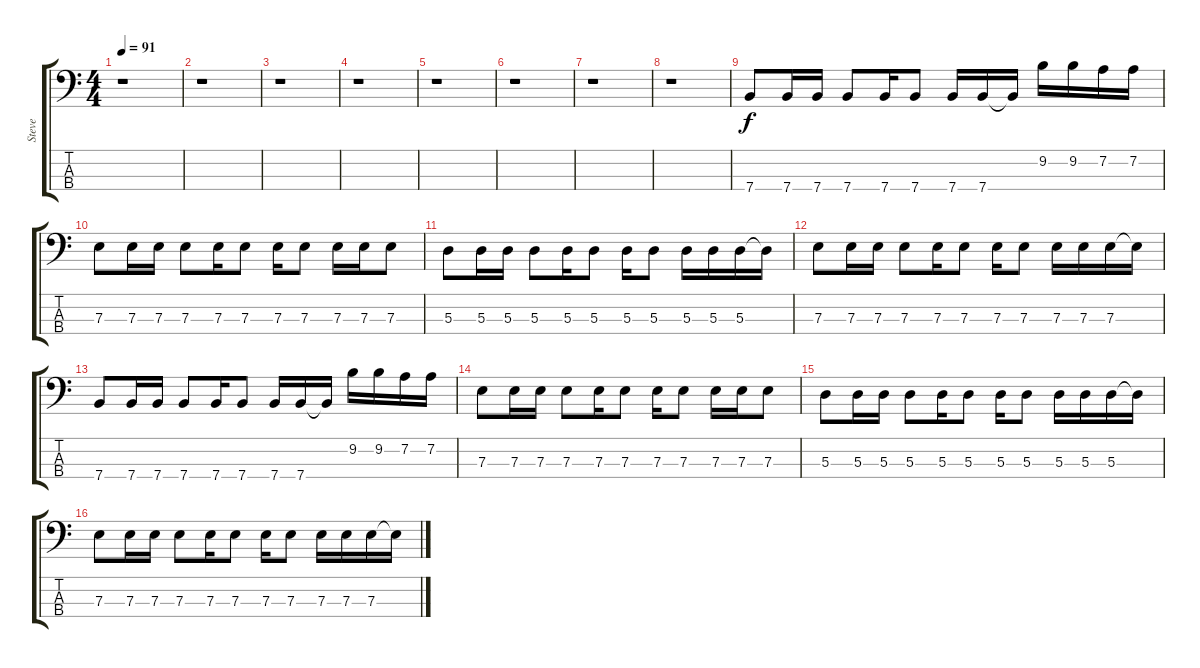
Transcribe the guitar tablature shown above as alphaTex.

\track ("Steve" "Steve") {instrument electricbasspick}
\staff {score tabs}
\tuning (G2 D2 A1 E1) {hide}
\ts (4 4)
\tempo 91
\clef f4
\ks c
r.1{dy f instrument electricbasspick} |
r.1 |
r.1 |
r.1 |
r.1 |
r.1 |
r.1 |
r.1 |
7.4.8 7.4.16 7.4.16 7.4.8 7.4.16 7.4.8 7.4.16 7.4.16 7.4{t}.16 9.2.16 9.2.16 7.2.16 7.2.16 |
7.3.8 7.3.16 7.3.16 7.3.8 7.3.16 7.3.8 7.3.16 7.3.8 7.3.16 7.3.16 7.3.8 |
5.3.8 5.3.16 5.3.16 5.3.8 5.3.16 5.3.8 5.3.16 5.3.8 5.3.16 5.3.16 5.3.16 5.3{t}.16 |
7.3.8 7.3.16 7.3.16 7.3.8 7.3.16 7.3.8 7.3.16 7.3.8 7.3.16 7.3.16 7.3.16 7.3{t}.16 |
7.4.8 7.4.16 7.4.16 7.4.8 7.4.16 7.4.8 7.4.16 7.4.16 7.4{t}.16 9.2.16 9.2.16 7.2.16 7.2.16 |
7.3.8 7.3.16 7.3.16 7.3.8 7.3.16 7.3.8 7.3.16 7.3.8 7.3.16 7.3.16 7.3.8 |
5.3.8 5.3.16 5.3.16 5.3.8 5.3.16 5.3.8 5.3.16 5.3.8 5.3.16 5.3.16 5.3.16 5.3{t}.16 |
7.3.8 7.3.16 7.3.16 7.3.8 7.3.16 7.3.8 7.3.16 7.3.8 7.3.16 7.3.16 7.3.16 7.3{t}.16
